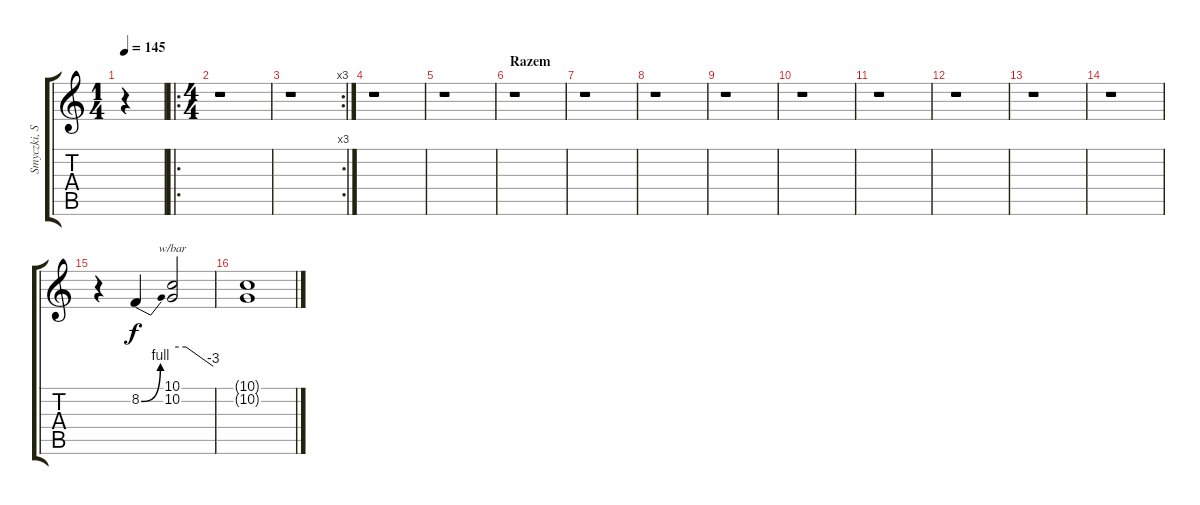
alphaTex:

\track ("Smyczki, SFX" "Smyczki, S") {instrument stringensemble2}
\staff {score tabs}
\tuning (D4 A3 F3 C3 G2 C2) {hide}
\ts (1 4)
\tempo 145
\clef g2
\ks c
r.4{dy f instrument stringensemble2} |
\ro
\ts (4 4)
r.1 |
\rc 3
r.1 |
r.1 |
r.1 |
\section ("" "Razem")
r.1 |
r.1 |
r.1 |
r.1 |
r.1 |
r.1 |
r.1 |
r.1 |
r.1 |
r.4{volume 16 balance 3 instrument distortionguitar} 8.2{be (bend 0 0 60 4)}.4 (10.1 10.2).2{tbe (custom default 0 0 20 0 60 -12)} |
(10.1{t} 10.2{t}).1
